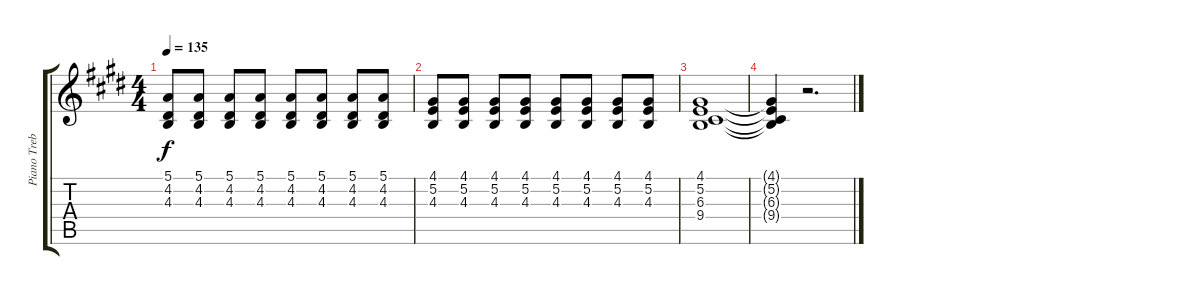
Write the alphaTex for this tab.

\track ("Piano Treble" "Piano Treb") {instrument brightacousticpiano}
\staff {score tabs}
\tuning (E4 B3 G3 D3 A2 E2) {hide}
\ts (4 4)
\tempo 135
\clef g2
\ks e
(5.1 4.2 4.3).8{dy f} (5.1 4.2 4.3).8 (5.1 4.2 4.3).8 (5.1 4.2 4.3).8 (5.1 4.2 4.3).8 (5.1 4.2 4.3).8 (5.1 4.2 4.3).8 (5.1 4.2 4.3).8 |
(4.1 5.2 4.3).8 (4.1 5.2 4.3).8 (4.1 5.2 4.3).8 (4.1 5.2 4.3).8 (4.1 5.2 4.3).8 (4.1 5.2 4.3).8 (4.1 5.2 4.3).8 (4.1 5.2 4.3).8 |
(4.1 5.2 6.3 9.4).1 |
(4.1{t} 5.2{t} 6.3{t} 9.4{t}).4 r.2{d}
